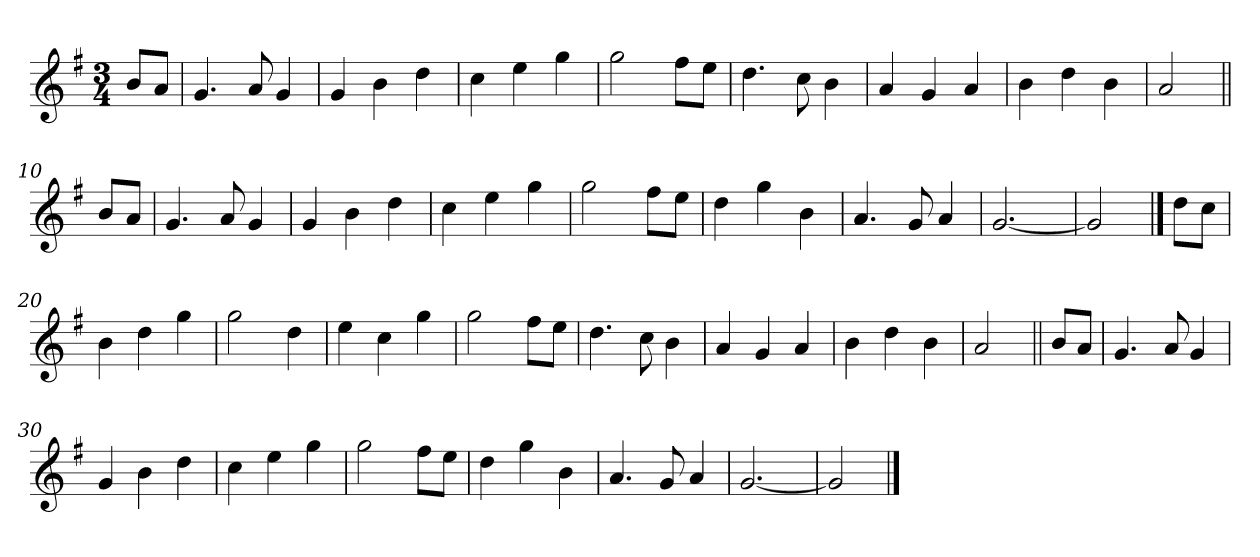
**kern
*part1
*staff1
*clefG2
*k[f#]
*G:
*M3/4
=1
8b/L
8a/J
=2
4.g/
8a/
4g/
=3
4g/
4b\
4dd\
=4
4cc\
4ee\
4gg\
=5
2gg\
8ff#\L
8ee\J
=6
4.dd\
8cc\
4b\
=7
4a/
4g/
4a/
=8
4b\
4dd\
4b\
=9
2a/
=10||
8b/L
8a/J
=11
4.g/
8a/
4g/
=12
4g/
4b\
4dd\
=13
4cc\
4ee\
4gg\
!!LO:LB:g=z
=14
2gg\
8ff#\L
8ee\J
=15
4dd\
4gg\
4b\
=16
4.a/
8g/
4a/
=17
[2.g/
=18
2g/]
==19
8dd\L
8cc\J
=20
4b\
4dd\
4gg\
=21
2gg\
4dd\
=22
4ee\
4cc\
4gg\
=23
2gg\
8ff#\L
8ee\J
=24
4.dd\
8cc\
4b\
=25
4a/
4g/
4a/
=26
4b\
4dd\
4b\
=27
2a/
!!LO:LB:g=z
=28||
8b/L
8a/J
=29
4.g/
8a/
4g/
=30
4g/
4b\
4dd\
=31
4cc\
4ee\
4gg\
=32
2gg\
8ff#\L
8ee\J
=33
4dd\
4gg\
4b\
=34
4.a/
8g/
4a/
=35
[2.g/
=36
2g/]
==
*-
